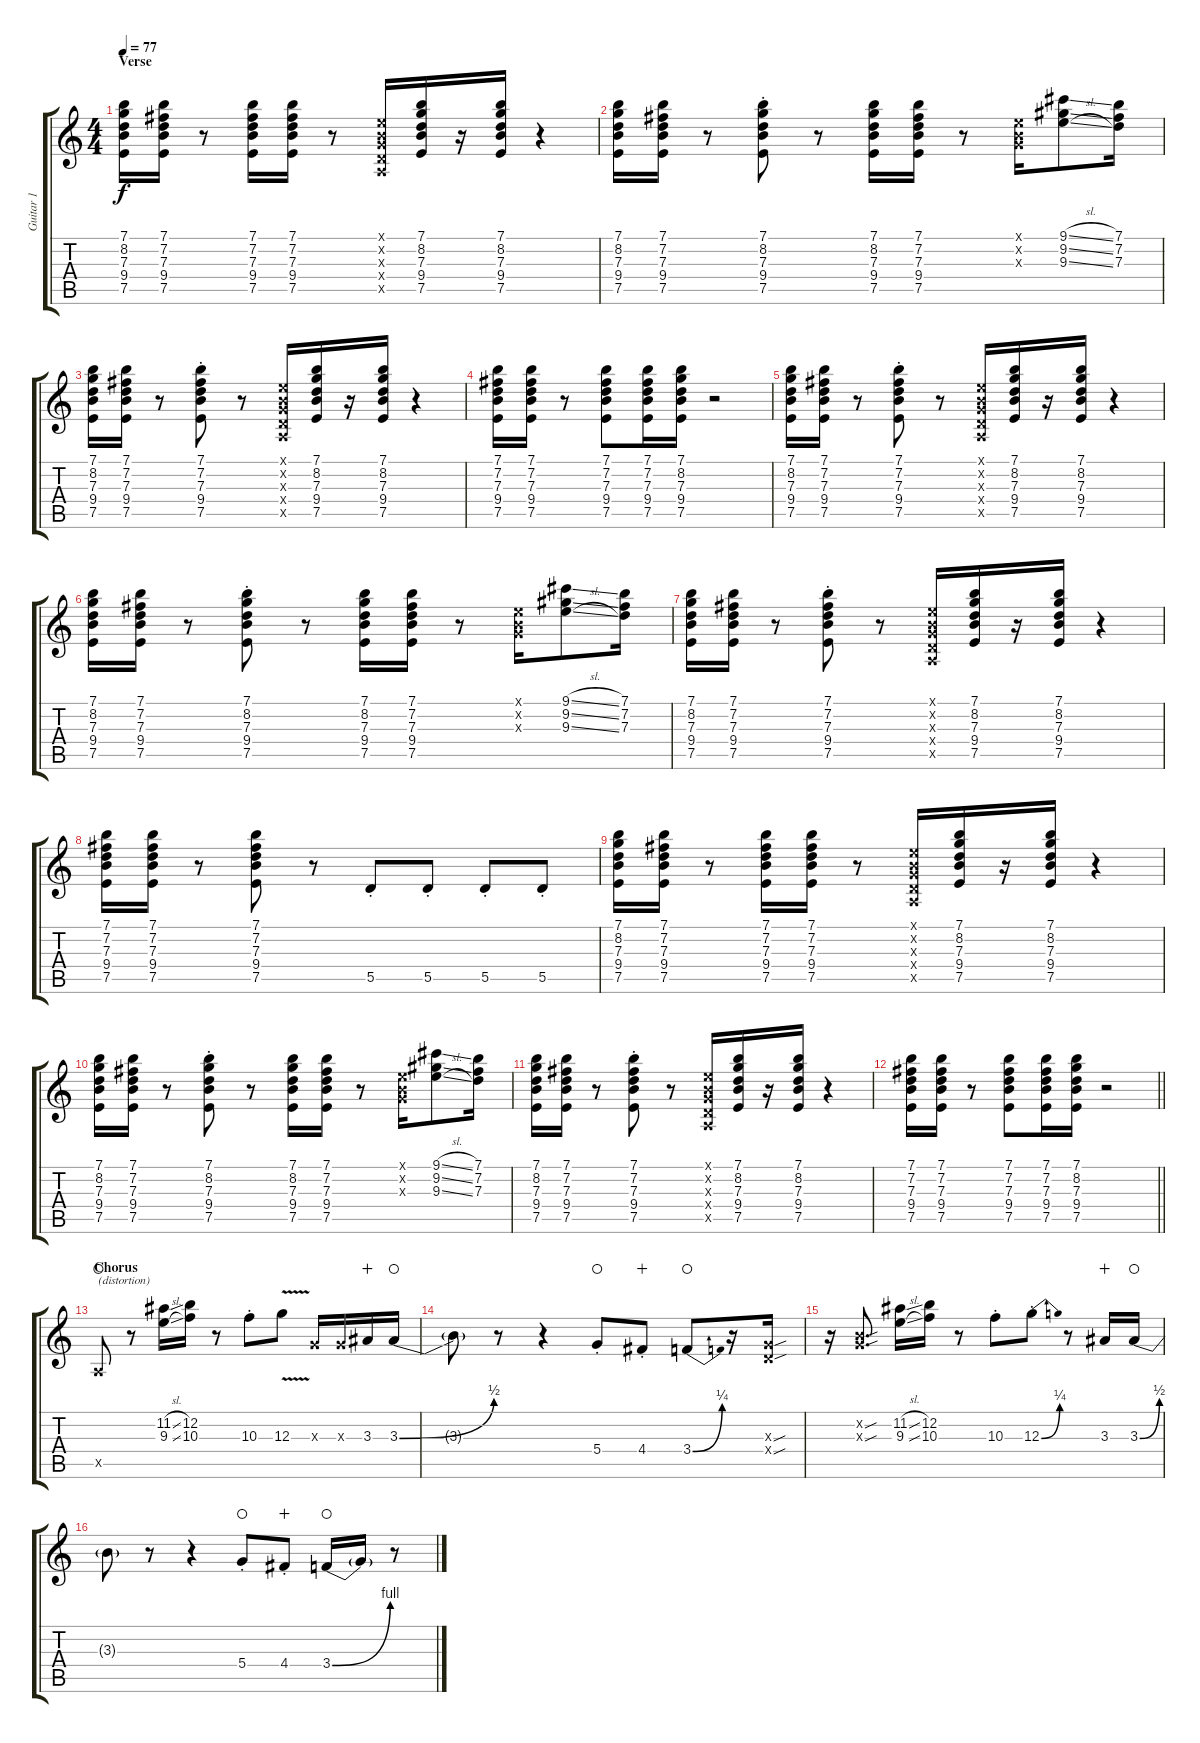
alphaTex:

\track ("Guitar 1" "Guitar 1") {instrument distortionguitar}
\staff {score tabs}
\tuning (E4 B3 G3 D3 A2 E2) {hide}
\ts (4 4)
\section ("" "Verse")
\tempo 77
\clef g2
\ks c
(7.1 8.2 7.3 9.4 7.5).16{dy f} (7.1 7.2 7.3 9.4 7.5).16 r.8 (7.1 7.2 7.3 9.4 7.5).16 (7.1 7.2 7.3 9.4 7.5).16 r.8 (0.1{x} 0.2{x} 0.3{x} 0.4{x} 0.5{x}).16 (7.1 8.2 7.3 9.4 7.5).16 r.16 (7.1 8.2 7.3 9.4 7.5).16 r.4 |
(7.1 8.2 7.3 9.4 7.5).16 (7.1 7.2 7.3 9.4 7.5).16 r.8 (7.1 8.2{st} 7.3 9.4 7.5).8 r.8 (7.1 8.2 7.3 9.4 7.5).16 (7.1 7.2 7.3 9.4 7.5).16 r.8 (0.1{x} 0.2{x} 0.3{x}).16 (9.1{sl} 9.2{sl} 9.3{sl}).8 (7.1 7.2 7.3).16 |
(7.1 8.2 7.3 9.4 7.5).16 (7.1 7.2 7.3 9.4 7.5).16 r.8 (7.1 7.2 7.3 9.4{st} 7.5).8 r.8 (0.1{x} 0.2{x} 0.3{x} 0.4{x} 0.5{x}).16 (7.1 8.2 7.3 9.4 7.5).16 r.16 (7.1 8.2 7.3 9.4 7.5).16 r.4 |
(7.1 7.2 7.3 9.4 7.5).16 (7.1 7.2 7.3 9.4 7.5).16 r.8 (7.1 7.2 7.3 9.4 7.5).8 (7.1 7.2 7.3 9.4 7.5).16 (7.1 8.2 7.3 9.4 7.5).16 r.2 |
(7.1 8.2 7.3 9.4 7.5).16 (7.1 7.2 7.3 9.4 7.5).16 r.8 (7.1 7.2 7.3 9.4{st} 7.5).8 r.8 (0.1{x} 0.2{x} 0.3{x} 0.4{x} 0.5{x}).16 (7.1 8.2 7.3 9.4 7.5).16 r.16 (7.1 8.2 7.3 9.4 7.5).16 r.4 |
(7.1 8.2 7.3 9.4 7.5).16 (7.1 7.2 7.3 9.4 7.5).16 r.8 (7.1 8.2{st} 7.3 9.4 7.5).8 r.8 (7.1 8.2 7.3 9.4 7.5).16 (7.1 7.2 7.3 9.4 7.5).16 r.8 (0.1{x} 0.2{x} 0.3{x}).16 (9.1{sl} 9.2{sl} 9.3{sl}).8 (7.1 7.2 7.3).16 |
(7.1 8.2 7.3 9.4 7.5).16 (7.1 7.2 7.3 9.4 7.5).16 r.8 (7.1 7.2 7.3 9.4{st} 7.5).8 r.8 (0.1{x} 0.2{x} 0.3{x} 0.4{x} 0.5{x}).16 (7.1 8.2 7.3 9.4 7.5).16 r.16 (7.1 8.2 7.3 9.4 7.5).16 r.4 |
(7.1 7.2 7.3 9.4 7.5).16 (7.1 7.2 7.3 9.4 7.5).16 r.8 (7.1 7.2 7.3 9.4 7.5).8 r.8 5.5{st}.8 5.5{st}.8 5.5{st}.8 5.5{st}.8 |
(7.1 8.2 7.3 9.4 7.5).16 (7.1 7.2 7.3 9.4 7.5).16 r.8 (7.1 7.2 7.3 9.4 7.5).16 (7.1 7.2 7.3 9.4 7.5).16 r.8 (0.1{x} 0.2{x} 0.3{x} 0.4{x} 0.5{x}).16 (7.1 8.2 7.3 9.4 7.5).16 r.16 (7.1 8.2 7.3 9.4 7.5).16 r.4 |
(7.1 8.2 7.3 9.4 7.5).16 (7.1 7.2 7.3 9.4 7.5).16 r.8 (7.1 8.2{st} 7.3 9.4 7.5).8 r.8 (7.1 8.2 7.3 9.4 7.5).16 (7.1 7.2 7.3 9.4 7.5).16 r.8 (0.1{x} 0.2{x} 0.3{x}).16 (9.1{sl} 9.2{sl} 9.3{sl}).8 (7.1 7.2 7.3).16 |
(7.1 8.2 7.3 9.4 7.5).16 (7.1 7.2 7.3 9.4 7.5).16 r.8 (7.1 7.2 7.3 9.4{st} 7.5).8 r.8 (0.1{x} 0.2{x} 0.3{x} 0.4{x} 0.5{x}).16 (7.1 8.2 7.3 9.4 7.5).16 r.16 (7.1 8.2 7.3 9.4 7.5).16 r.4 |
\barLineRight lightlight
(7.1 7.2 7.3 9.4 7.5).16 (7.1 7.2 7.3 9.4 7.5).16 r.8 (7.1 7.2 7.3 9.4 7.5).8 (7.1 7.2 7.3 9.4 7.5).16 (7.1 8.2 7.3 9.4 7.5).16 r.2 |
\section ("" "Chorus")
0.5{x}.8{txt "(distortion)" instrument distortionguitar waho} r.8 (11.2{sl} 9.3{sl}).16 (12.2 10.3).16 r.8 10.3{st}.8 12.3{v}.8 0.3{x}.16 0.3{x}.16 3.3.16{wahc} 3.3{be (bend 0 0 60 2)}.16{waho} |
3.3{t}.8 r.8 r.4 5.4{st}.8{waho} 4.4{st}.8{wahc} 3.4{be (bend 0 0 60 1)}.8{waho} r.16 (0.3{sou x} 0.4{sou x}).16 |
r.16 (0.2{sou x} 0.3{sou x}).8{d} (11.2{sl} 9.3{sl}).16 (12.2 10.3).16 r.8 10.3{st}.8 12.3{be (bend 0 0 60 1) st}.8 r.8 3.3.16{wahc} 3.3{be (bend 0 0 60 2)}.16{waho} |
3.3{t}.8 r.8 r.4 5.4{st}.8{waho} 4.4{st}.8{wahc} 3.4{be (bend 0 0 60 4)}.16{waho} 3.4{t}.16 r.8
